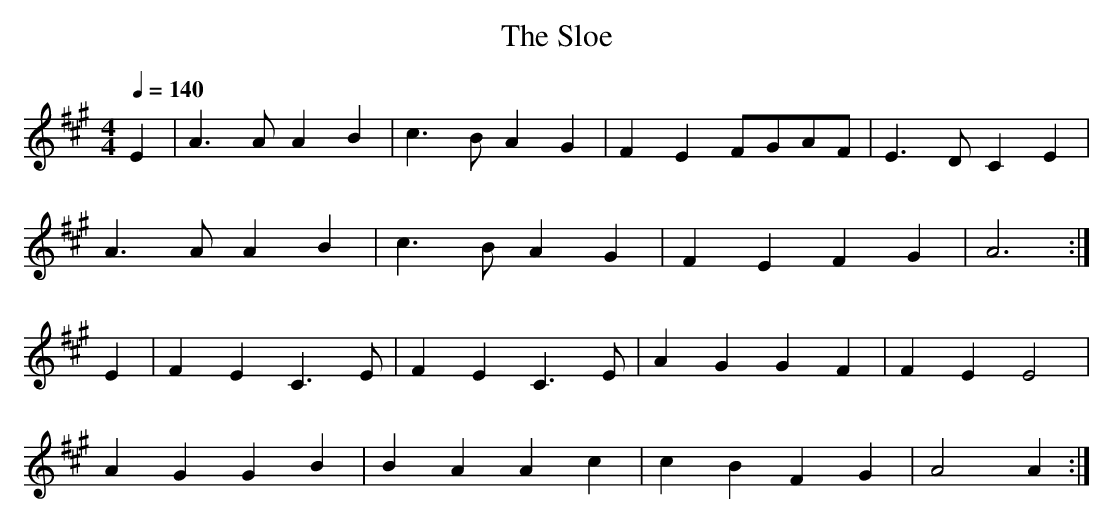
X:1
T:Sloe, The
M:4/4
Q:1/4=140
K:Amaj
E2| A3A A2 B2 | c2>B2 A2G2 | F2E2 FGAF | E2>D2 C2E2 |
A3A A2 B2 | c2>B2 A2G2 | F2E2 F2G2 | A6 :|
E2| F2E2 C2>E2 | F2E2 C2>E2| A2G2 G2F2 | F2E2 E4 |
A2G2 G2B2 | B2A2 A2c2 | c2B2 F2G2| A4 A2 :|
